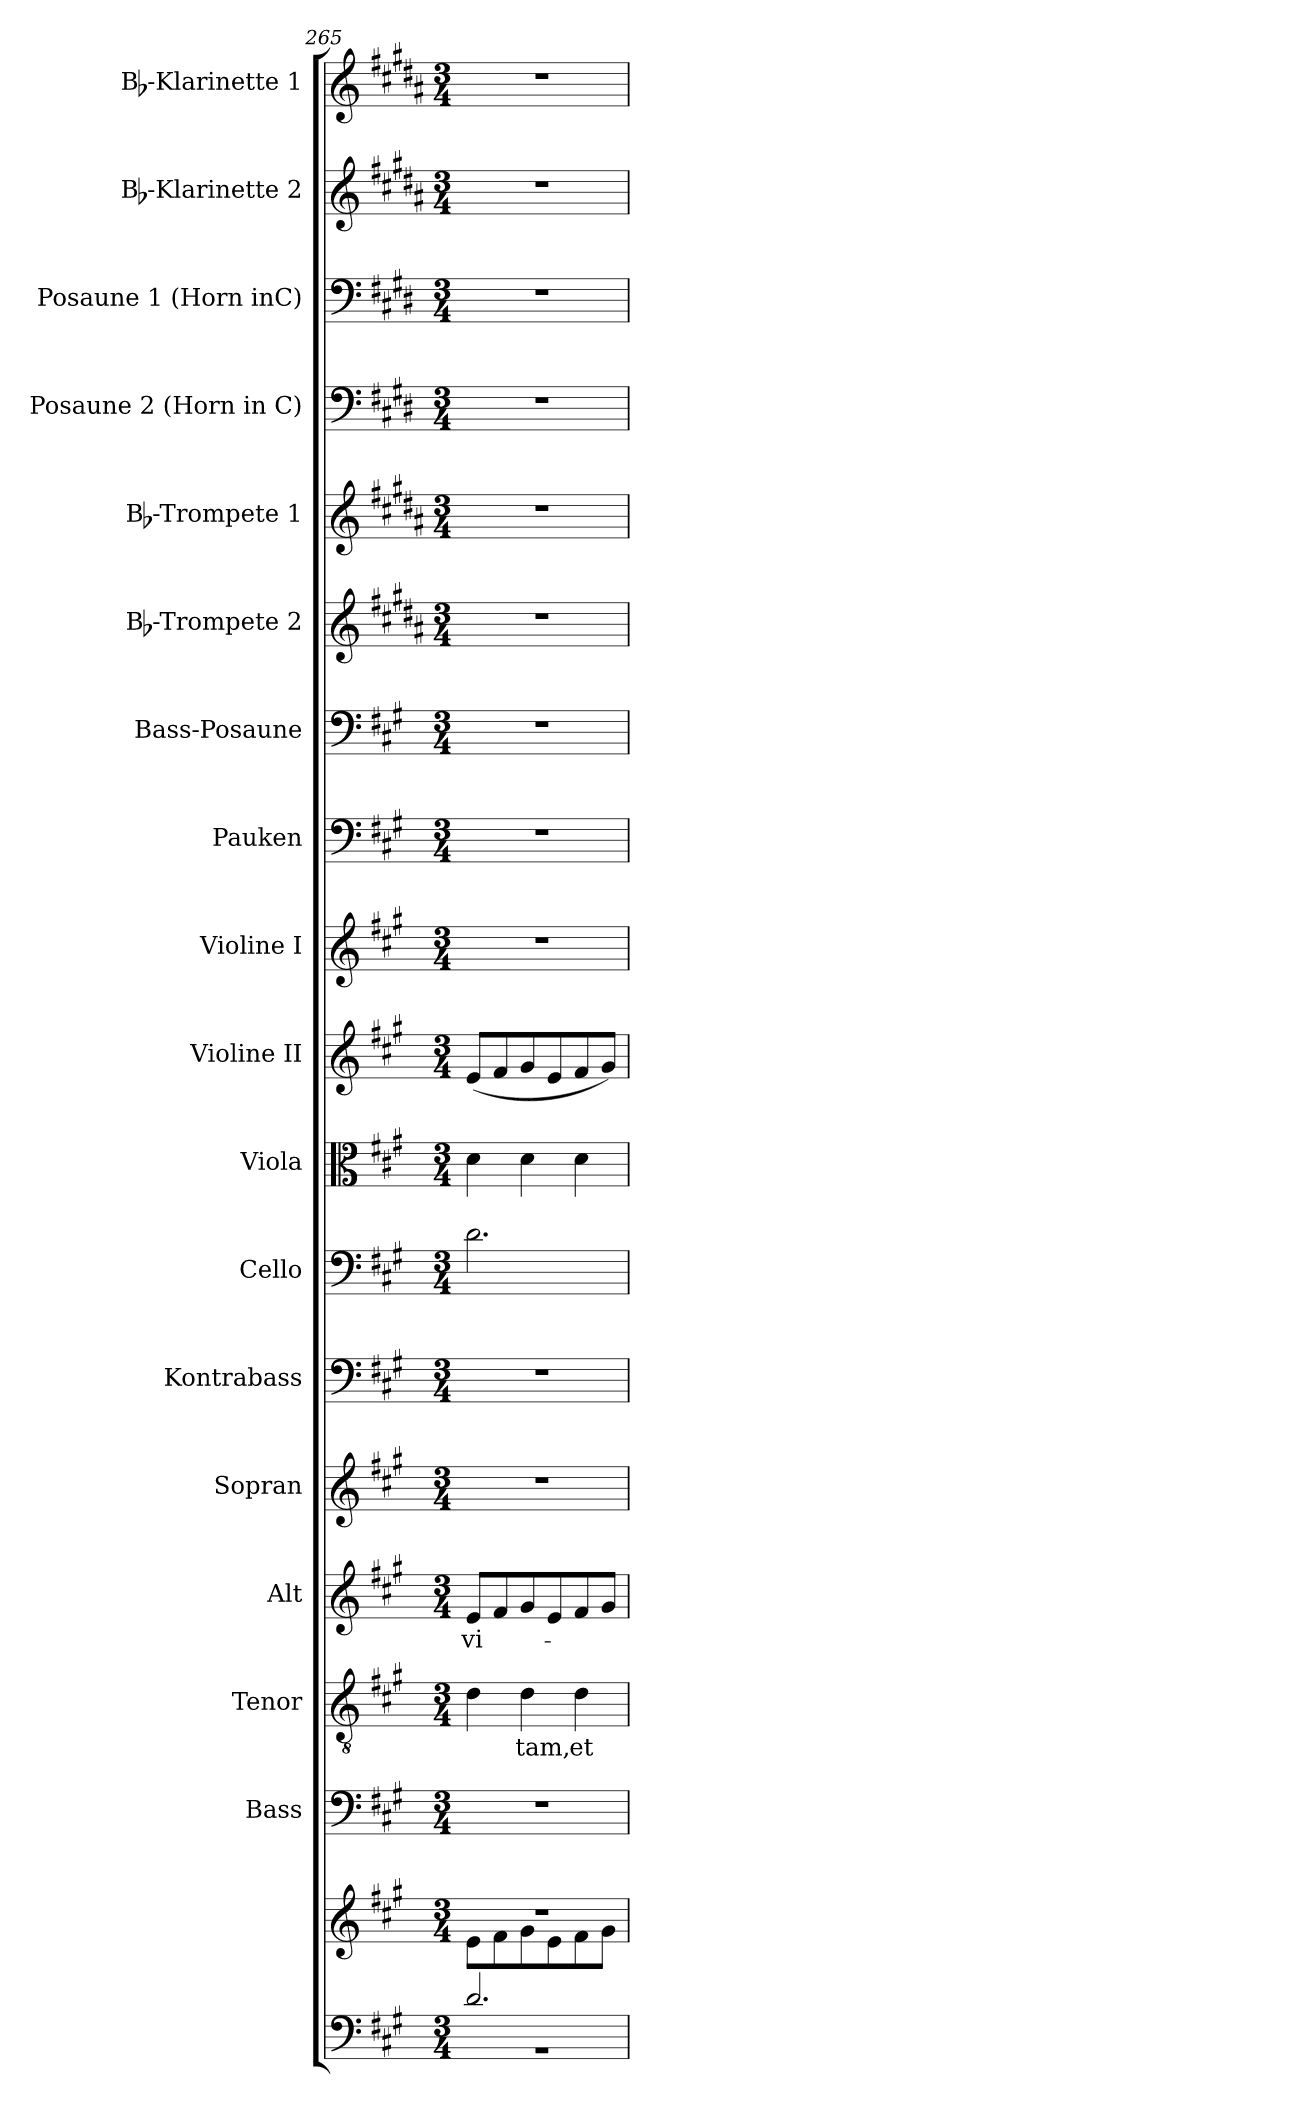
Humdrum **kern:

**kern	**kern	**kern	**kern	**text	**kern	**text	**kern	**kern	**kern	**kern	**kern	**kern	**kern	**kern	**kern	**kern	**kern	**kern	**kern	**kern
*part18	*part18	*part17	*part16	*part16	*part15	*part15	*part14	*part13	*part12	*part11	*part10	*part9	*part8	*part7	*part6	*part5	*part4	*part3	*part2	*part1
*staff19	*staff18	*staff17	*staff16	*staff16	*staff15	*staff15	*staff14	*staff13	*staff12	*staff11	*staff10	*staff9	*staff8	*staff7	*staff6	*staff5	*staff4	*staff3	*staff2	*staff1
*	*	*I"Bass	*I"Tenor	*	*I"Alt	*	*I"Sopran	*I"Kontrabass	*I"Cello	*I"Viola	*I"Violine II	*I"Violine I	*I"Pauken	*I"Bass-Posaune	*I"Bb-Trompete 2	*I"Bb-Trompete 1	*I"Posaune 2 (Horn in C)	*I"Posaune 1 (Horn inC)	*I"Bb-Klarinette 2	*I"Bb-Klarinette 1
*	*	*I'B.	*I'T.	*	*I'A.	*	*I'S.	*I'Kb.	*	*I'Vla.	*I'Vl. II	*I'Vl. I	*I'Pk.	*I'B-Pos.	*I'Bb Trp. 2	*I'Bb Trp. 1	*I'Pos. 2	*I'Pos. 1	*I'Bb Kl. 2	*I'Bb Kl. 1
*clefF4	*clefG2	*clefF4	*clefGv2	*	*clefG2	*	*clefG2	*clefF4	*clefF4	*clefC3	*clefG2	*clefG2	*clefF4	*clefF4	*clefG2	*clefG2	*clefF4	*clefF4	*clefG2	*clefG2
*	*	*	*	*	*	*	*	*ITrd7c12	*	*	*	*	*	*	*ITrd1c2	*ITrd1c2	*ITrd4c7	*ITrd4c7	*ITrd1c2	*ITrd1c2
*k[f#c#g#]	*k[f#c#g#]	*k[f#c#g#]	*k[f#c#g#]	*	*k[f#c#g#]	*	*k[f#c#g#]	*k[f#c#g#]	*k[f#c#g#]	*k[f#c#g#]	*k[f#c#g#]	*k[f#c#g#]	*k[f#c#g#]	*k[f#c#g#]	*k[f#c#g#]	*k[f#c#g#]	*k[f#c#g#]	*k[f#c#g#]	*k[f#c#g#]	*k[f#c#g#]
*A:	*A:	*A:	*A:	*	*A:	*	*A:	*A:	*A:	*A:	*A:	*A:	*A:	*A:	*A:	*A:	*A:	*A:	*A:	*A:
*M3/4	*M3/4	*M3/4	*M3/4	*	*M3/4	*	*M3/4	*M3/4	*M3/4	*M3/4	*M3/4	*M3/4	*M3/4	*M3/4	*M3/4	*M3/4	*M3/4	*M3/4	*M3/4	*M3/4
=265	=265	=265	=265	=265	=265	=265	=265	=265	=265	=265	=265	=265	=265	=265	=265	=265	=265	=265	=265	=265
*^	*	*	*	*	*	*	*	*	*	*	*	*	*	*	*	*	*	*	*	*
!	!LO:N:vis=1	!LO:N:vis=1	!	!	!	!	!LO:LY:b	!	!	!	!	!	!	!	!	!	!	!	!	!	!
*	*	*^	*	*	*	*	*	*	*	*	*	*	*	*	*	*	*	*	*	*	*
2.d/	2.rBB	2.r	8e\L	2.r	4d\	.	8e/L	vi-	2.r	2.r	2.d\	4d\	(<8e/L	2.r	2.r	2.r	2.r	2.r	2.r	2.r	2.r	2.r
.	.	.	8f#\	.	.	.	8f#/	.	.	.	.	.	8f#/	.	.	.	.	.	.	.	.	.
!	!	!	!	!	!	!LO:LY:b	!	!	!	!	!	!	!	!	!	!	!	!	!	!	!	!
.	.	.	8g#\	.	4d\	-tam,	8g#/	.	.	.	.	4d\	8g#/	.	.	.	.	.	.	.	.	.
.	.	.	8e\	.	.	.	8e/	.	.	.	.	.	8e/	.	.	.	.	.	.	.	.	.
!	!	!	!	!	!	!LO:LY:b	!	!	!	!	!	!	!	!	!	!	!	!	!	!	!	!
.	.	.	8f#\	.	4d\	et	8f#/	.	.	.	.	4d\	8f#/	.	.	.	.	.	.	.	.	.
.	.	.	8g#\J	.	.	.	8g#/J	.	.	.	.	.	8g#/J)	.	.	.	.	.	.	.	.	.
*v	*v	*	*	*	*	*	*	*	*	*	*	*	*	*	*	*	*	*	*	*	*	*
*	*v	*v	*	*	*	*	*	*	*	*	*	*	*	*	*	*	*	*	*	*	*
=	=	=	=	=	=	=	=	=	=	=	=	=	=	=	=	=	=	=	=	=
*-	*-	*-	*-	*-	*-	*-	*-	*-	*-	*-	*-	*-	*-	*-	*-	*-	*-	*-	*-	*-
